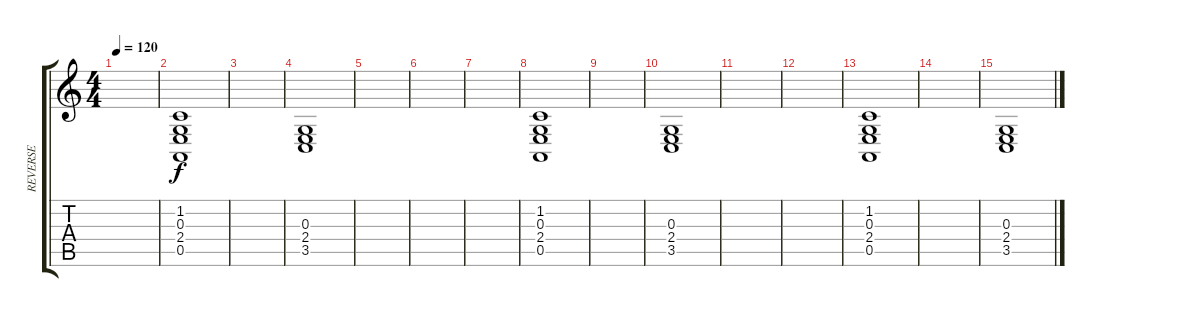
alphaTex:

\track ("REVERSE" "REVERSE") {instrument reversecymbal}
\staff {score tabs}
\tuning (E4 B3 G3 D3 A2 E2) {hide}
\ts (4 4)
\tempo 120
\clef g2
\ks c
|
(1.2 0.3 2.4 0.5).1 |
|
(0.3 2.4 3.5).1 |
|
|
|
(1.2 0.3 2.4 0.5).1 |
|
(0.3 2.4 3.5).1 |
|
|
(1.2 0.3 2.4 0.5).1 |
|
(0.3 2.4 3.5).1
